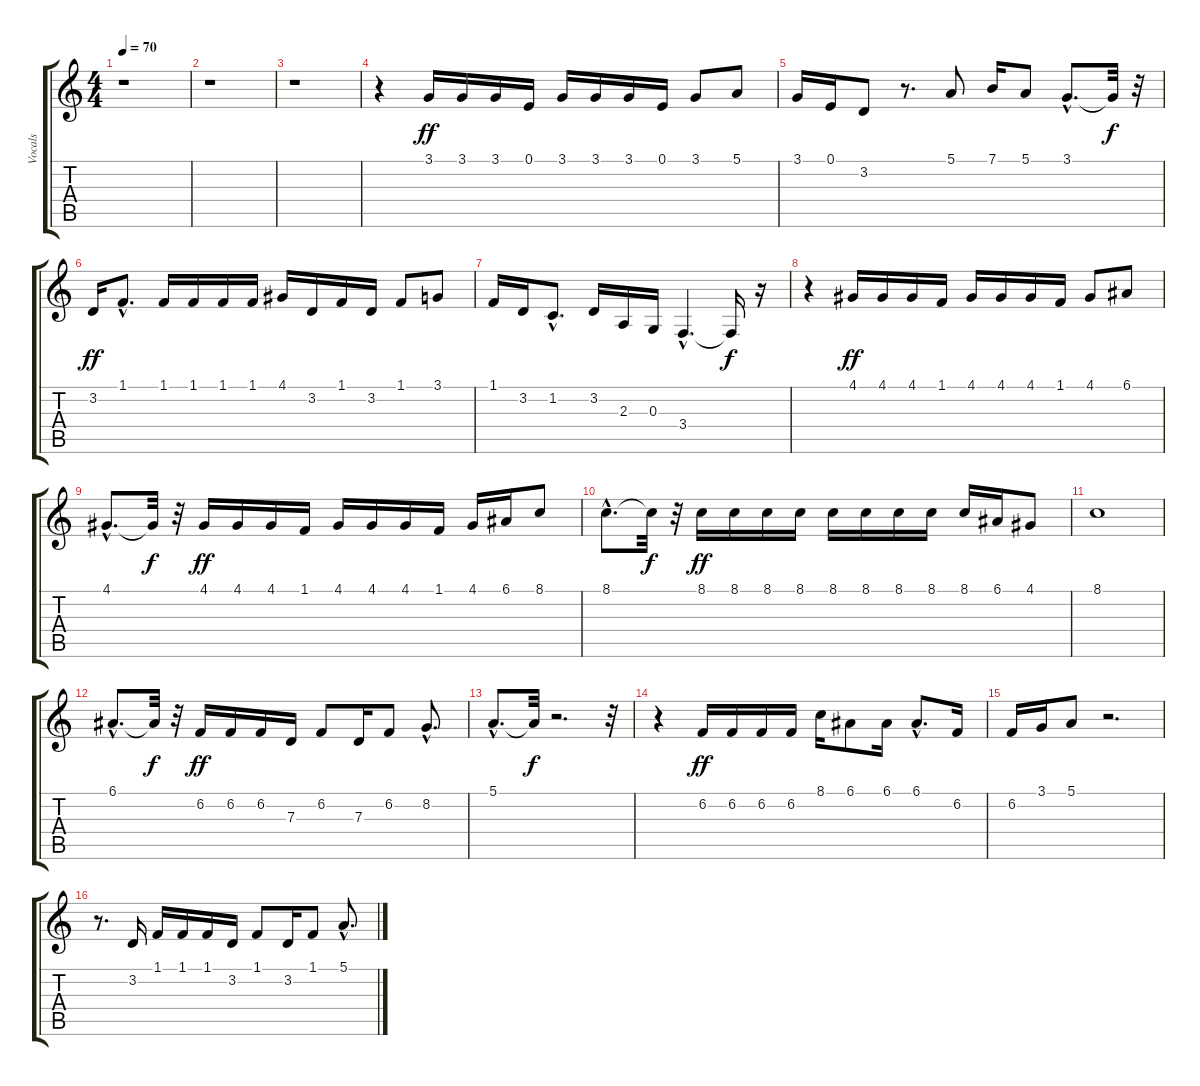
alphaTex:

\track ("Vocals" "Vocals") {instrument baritonesax}
\staff {score tabs}
\tuning (E4 B3 G3 D3 A2 E2) {hide}
\ts (4 4)
\tempo 70
\clef g2
\ks c
r.1{dy ff} |
r.1 |
r.1 |
r.4 3.1.16 3.1.16 3.1.16 0.1.16 3.1.16 3.1.16 3.1.16 0.1.16 3.1.8 5.1.8 |
3.1.16 0.1.16 3.2.8 r.8{d} 5.1.8 7.1.16 5.1.8 3.1{hac}.8{d} 3.1{t}.32{dy f} r.32 |
3.2.16{dy ff} 1.1{hac}.8{d} 1.1.16 1.1.16 1.1.16 1.1.16 4.1.16 3.2.16 1.1.16 3.2.16 1.1.8 3.1.8 |
1.1.16 3.2.16 1.2{hac}.8{d} 3.2.16 2.3.16 0.3.16 3.4{hac}.4{d} 3.4{t}.16{dy f} r.16 |
r.4 4.1.16{dy ff} 4.1.16 4.1.16 1.1.16 4.1.16 4.1.16 4.1.16 1.1.16 4.1.8 6.1.8 |
4.1{hac}.8{d} 4.1{t}.32{dy f} r.32 4.1.16{dy ff} 4.1.16 4.1.16 1.1.16 4.1.16 4.1.16 4.1.16 1.1.16 4.1.16 6.1.16 8.1.8 |
8.1{hac}.8{d} 8.1{t}.32{dy f} r.32 8.1.16{dy ff} 8.1.16 8.1.16 8.1.16 8.1.16 8.1.16 8.1.16 8.1.16 8.1.16 6.1.16 4.1.8 |
8.1.1 |
6.1{hac}.8{d} 6.1{t}.32{dy f} r.32 6.2.16{dy ff} 6.2.16 6.2.16 7.3.16 6.2.8 7.3.16 6.2.8 8.2{hac}.8{d} |
5.1{hac}.8{d} 5.1{t}.32{dy f} r.2{d} r.32 |
r.4 6.2.16{dy ff} 6.2.16 6.2.16 6.2.16 8.1.16 6.1.8 6.1.16 6.1{hac}.8{d} 6.2.16 |
6.2.16 3.1.16 5.1.8 r.2{d} |
r.8{d} 3.2.16 1.1.16 1.1.16 1.1.16 3.2.16 1.1.8 3.2.16 1.1.8 5.1{hac}.8{d}
